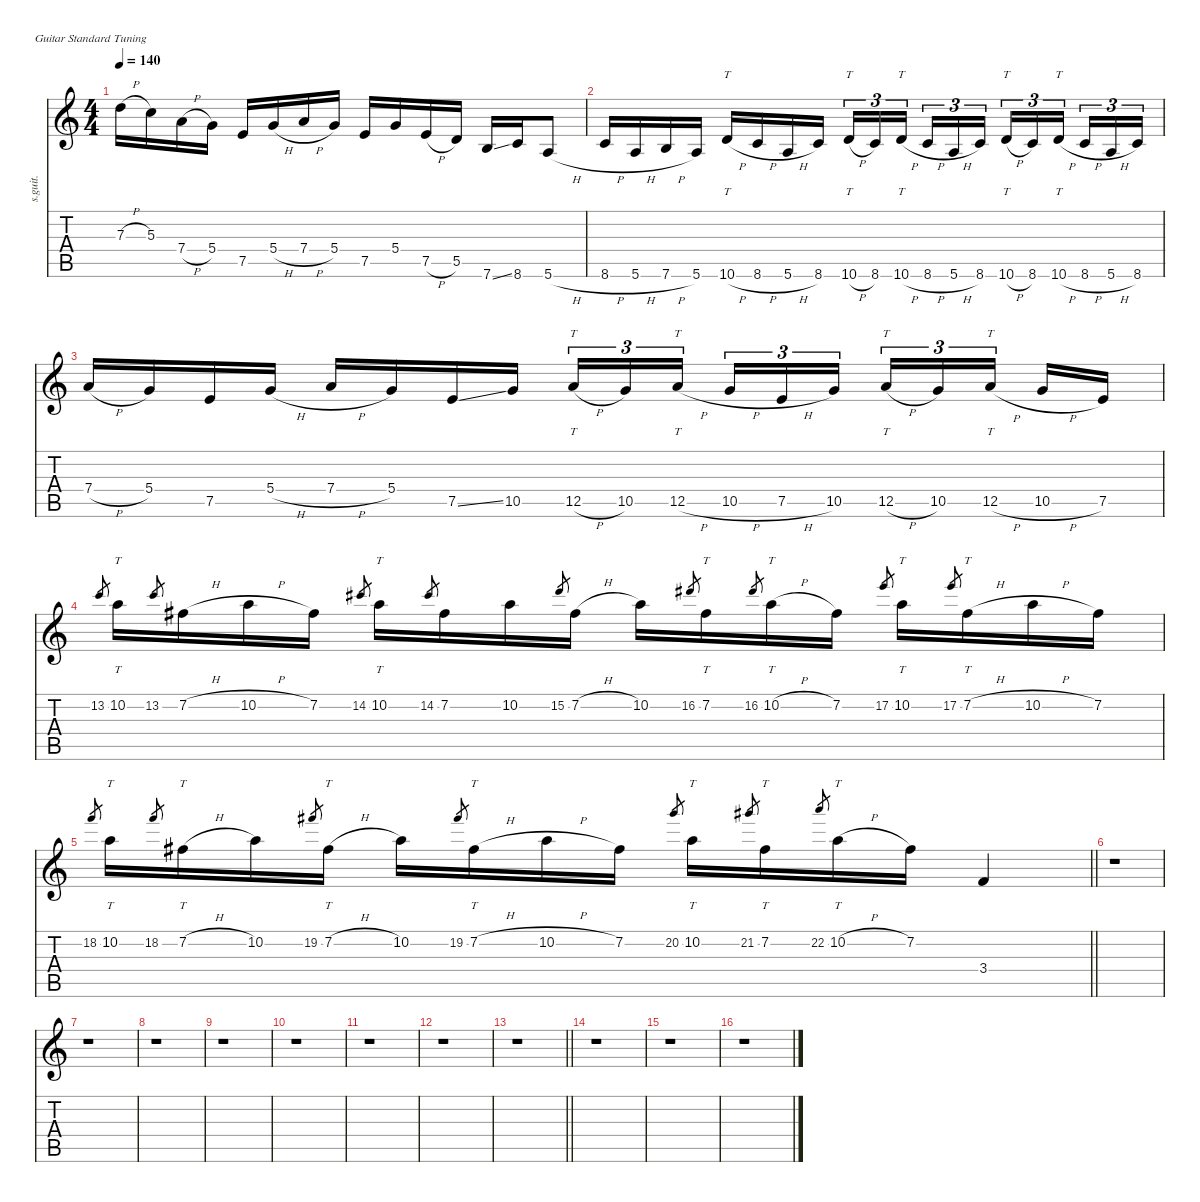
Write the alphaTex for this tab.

\defaultSystemsLayout 4
\hideDynamics
\bracketExtendMode nobrackets
\otherSystemsTrackNameOrientation horizontal
\track ("Gtr. II" "s.guit.") {defaultSystemsLayout 8 instrument overdrivenguitar}
\staff {score tabs}
\tuning (E4 B3 G3 D3 A2 E2)
\ts (4 4)
\tempo 140
\clef g2
\ks c
7.3{h}.16{dy f beam Down} 5.3.16{beam Down} 7.4{h}.16{beam Down} 5.4.16{beam Down} 7.5.16{beam Up} 5.4{h}.16{beam Up} 7.4{h}.16{beam Up} 5.4.16{beam Up} 7.5.16{beam Up} 5.4.16{beam Up} 7.5{h}.16{beam Up} 5.5.16{beam Up} 7.6{ss}.16{beam Up} 8.6.16{beam Up} 5.6{h}.8{beam Up} |
8.6{h}.16{beam Up} 5.6{h}.16{beam Up} 7.6{h}.16{beam Up} 5.6.16{beam Up} 10.6{h}.16{tt beam Up} 8.6{h}.16{beam Up} 5.6{h}.16{beam Up} 8.6.16{beam Up} 10.6{h}.16{tt tu (3 2) beam Up} 8.6.16{tu (3 2) beam Up} 10.6{h}.16{tt tu (3 2) beam Up} 8.6{h}.16{tu (3 2) beam Up} 5.6{h}.16{tu (3 2) beam Up} 8.6.16{tu (3 2) beam Up} 10.6{h}.16{tt tu (3 2) beam Up} 8.6.16{tu (3 2) beam Up} 10.6{h}.16{tt tu (3 2) beam Up} 8.6{h}.16{tu (3 2) beam Up} 5.6{h}.16{tu (3 2) beam Up} 8.6.16{tu (3 2) beam Up} |
7.4{h}.16{beam Up} 5.4.16{beam Up} 7.5.16{beam Up} 5.4{h}.16{beam Up} 7.4{h}.16{beam Up} 5.4.16{beam Up} 7.5{ss}.16{beam Up} 10.5.16{beam Up} 12.5{h}.16{tt tu (3 2) beam Up} 10.5.16{tu (3 2) beam Up} 12.5{h}.16{tt tu (3 2) beam Up} 10.5{h}.16{tu (3 2) beam Up} 7.5{h}.16{tu (3 2) beam Up} 10.5.16{tu (3 2) beam Up} 12.5{h}.16{tt tu (3 2) beam Up} 10.5.16{tu (3 2) beam Up} 12.5{h}.16{tt tu (3 2) beam Up} 10.5{h}.16{beam Up} 7.5.16{beam Up} |
13.2.8{gr dy mf beam Up} 10.2.16{tt dy f beam Down} 13.2.8{gr dy mf beam Up} 7.2{h acc #}.16{dy f beam Down} 10.2{h}.16{beam Down} 7.2{acc #}.16{beam Down} 14.2{acc #}.8{gr dy mf beam Up} 10.2.16{tt dy f beam Down} 14.2{acc #}.8{gr dy mf beam Up} 7.2{acc #}.16{dy f beam Down} 10.2.16{beam Down} 15.2.8{gr dy mf beam Up} 7.2{h acc #}.16{dy f beam Down} 10.2.16{beam Down} 16.2{acc #}.8{gr dy mf beam Up} 7.2{acc #}.16{tt dy f beam Down} 16.2{acc #}.8{gr dy mf beam Up} 10.2{h}.16{tt dy f beam Down} 7.2{acc #}.16{beam Down} 17.2.8{gr dy mf beam Up} 10.2.16{tt dy f beam Down} 17.2.8{gr dy mf beam Up} 7.2{h acc #}.16{tt dy f beam Down} 10.2{h}.16{beam Down} 7.2{acc #}.16{beam Down} |
\barLineRight lightlight
18.2.8{gr dy mf beam Up} 10.2.16{tt dy f beam Down} 18.2.8{gr dy mf beam Up} 7.2{h acc #}.16{tt dy f beam Down} 10.2.16{beam Down} 19.2{acc #}.8{gr dy mf beam Up} 7.2{h acc #}.16{tt dy f beam Down} 10.2.16{beam Down} 19.2{acc #}.8{gr dy mf beam Up} 7.2{h acc #}.16{tt dy f beam Down} 10.2{h}.16{beam Down} 7.2{acc #}.16{beam Down} 20.2.8{gr dy mf beam Up} 10.2.16{tt dy f beam Down} 21.2{acc #}.8{gr dy mf beam Up} 7.2{acc #}.16{tt dy f beam Down} 22.2.8{gr dy mf beam Up} 10.2{h}.16{tt dy f beam Down} 7.2{acc #}.16{beam Down} 3.4.4{beam Up} |
r.1{beam Down} |
r.1{beam Down} |
r.1{beam Down} |
r.1{beam Down} |
r.1{beam Down} |
r.1{beam Down} |
r.1{beam Down} |
\barLineRight lightlight
r.1{beam Down} |
r.1{beam Down} |
r.1{beam Down} |
r.1{beam Down}
